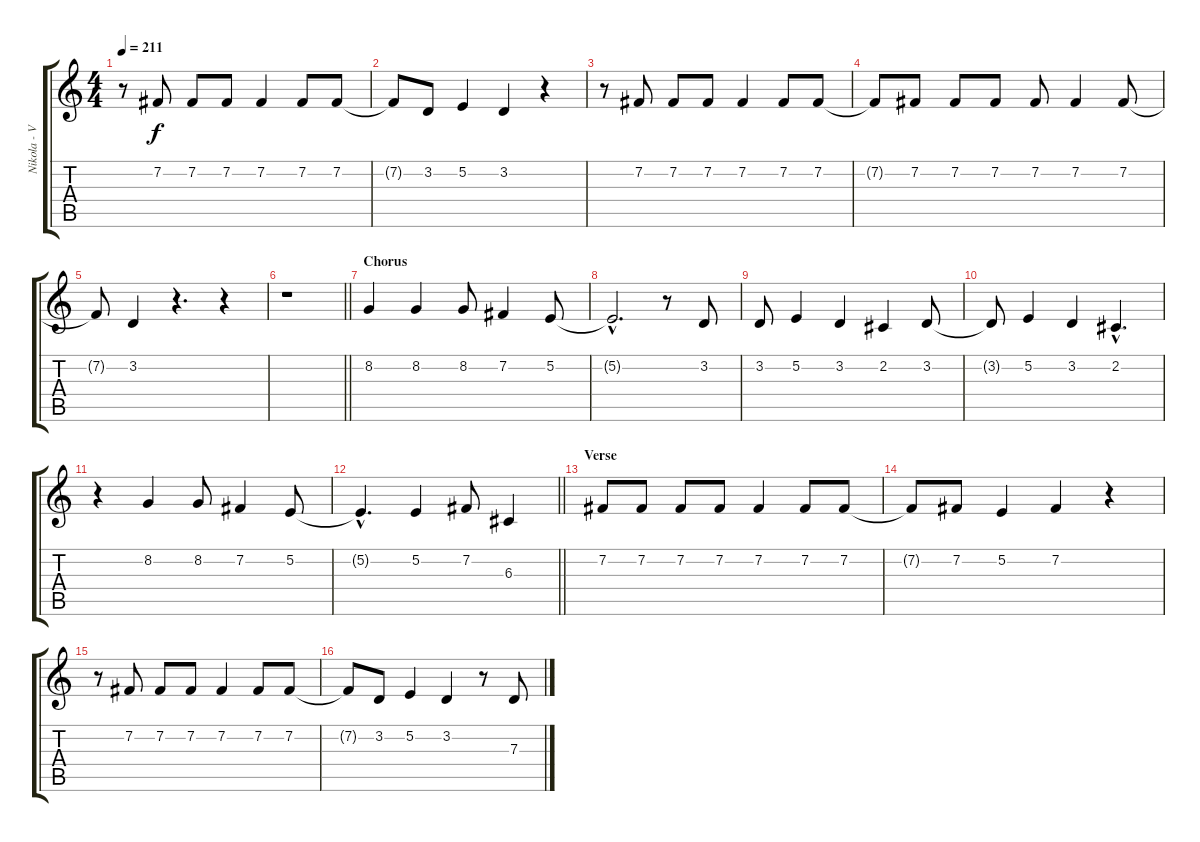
\track ("Nikola - Vocal" "Nikola - V") {instrument flute}
\staff {score tabs}
\tuning (E4 B3 G3 D3 A2 E2) {hide}
\ts (4 4)
\tempo 211
\clef g2
\ks c
r.8{dy f} 7.2.8 7.2.8 7.2.8 7.2.4 7.2.8 7.2.8 |
7.2{t}.8 3.2.8 5.2.4 3.2.4 r.4 |
r.8 7.2.8 7.2.8 7.2.8 7.2.4 7.2.8 7.2.8 |
7.2{t}.8 7.2.8 7.2.8 7.2.8 7.2.8 7.2.4 7.2.8 |
7.2{t}.8 3.2.4 r.4{d} r.4 |
\barLineRight lightlight
r.1 |
\section ("" "Chorus")
8.2.4 8.2.4 8.2.8 7.2.4 5.2.8 |
5.2{hac t}.2{d} r.8 3.2.8 |
3.2.8 5.2.4 3.2.4 2.2.4 3.2.8 |
3.2{t}.8 5.2.4 3.2.4 2.2{hac}.4{d} |
r.4 8.2.4 8.2.8 7.2.4 5.2.8 |
\barLineRight lightlight
5.2{hac t}.4{d} 5.2.4 7.2.8 6.3.4 |
\section ("" "Verse")
7.2.8 7.2.8 7.2.8 7.2.8 7.2.4 7.2.8 7.2.8 |
7.2{t}.8 7.2.8 5.2.4 7.2.4 r.4 |
r.8 7.2.8 7.2.8 7.2.8 7.2.4 7.2.8 7.2.8 |
7.2{t}.8 3.2.8 5.2.4 3.2.4 r.8 7.3.8
